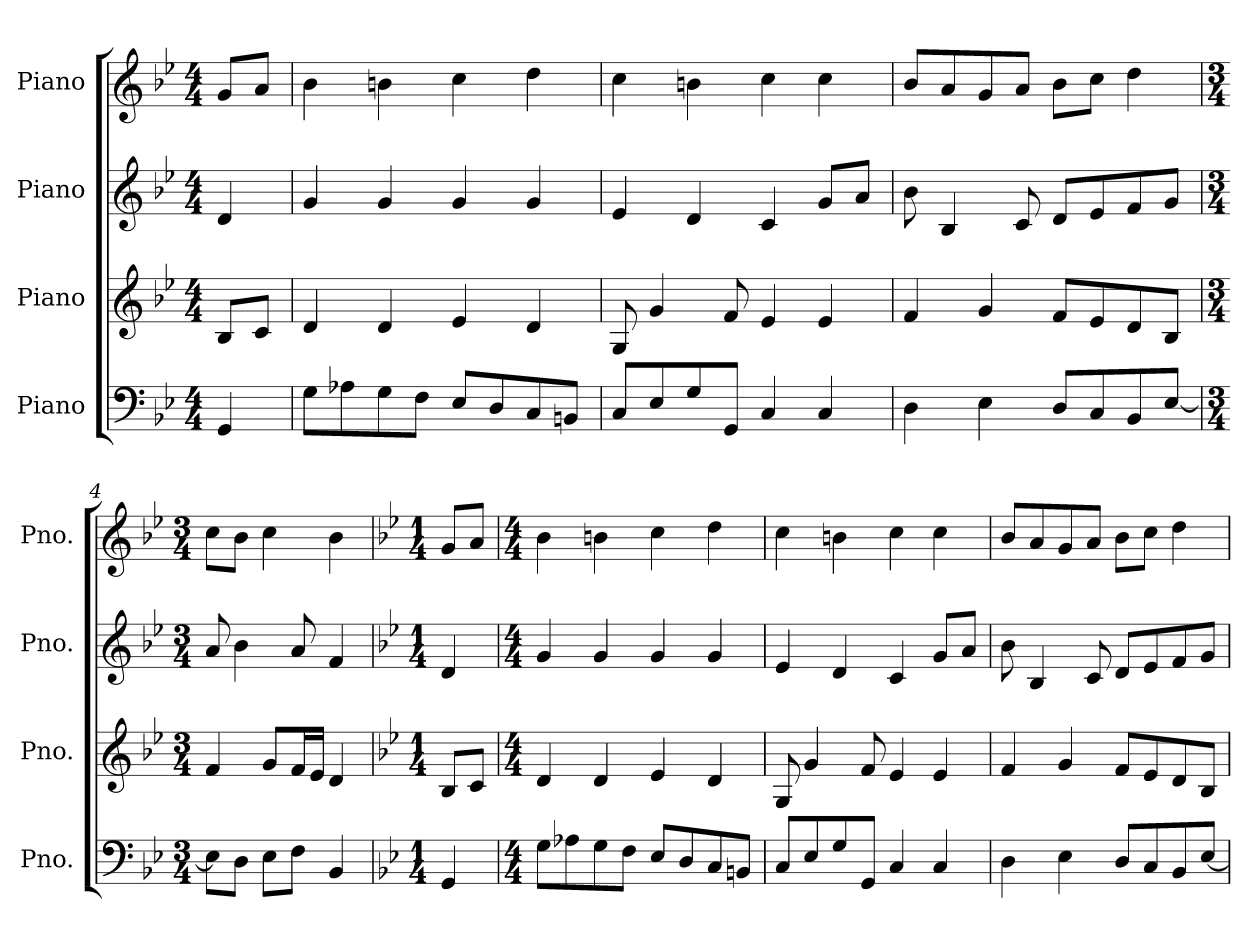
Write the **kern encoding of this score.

**kern	**kern	**kern	**kern
*part4	*part3	*part2	*part1
*staff4	*staff3	*staff2	*staff1
*I"Piano	*I"Piano	*I"Piano	*I"Piano
*I'Pno.	*I'Pno.	*I'Pno.	*I'Pno.
*clefF4	*clefG2	*clefG2	*clefG2
*k[b-e-]	*k[b-e-]	*k[b-e-]	*k[b-e-]
*M4/4	*M4/4	*M4/4	*M4/4
*MM120	*MM120	*MM120	*MM120
=	=	=	=
4GG/	8B-/L	4d/	8g/L
.	8c/J	.	8a/J
=1	=1	=1	=1
8G\L	4d/	4g/	4b-\
8A-X\	.	.	.
8G\	4d/	4g/	4bn\
8F\J	.	.	.
8E-/L	4e-/	4g/	4cc\
8D/	.	.	.
8C/	4d/	4g/	4dd\
8BBn/J	.	.	.
=2	=2	=2	=2
8C/L	8G/	4e-/	4cc\
8E-/	4g/	.	.
8G/	.	4d/	4bn\
8GG/J	8f/	.	.
4C/	4e-/	4c/	4cc\
4C/	4e-/	8g/L	4cc\
.	.	8a/J	.
=3	=3	=3	=3
4D\	4f/	8b-\	8b-/L
.	.	4B-/	8a/
4E-\	4g/	.	8g/
.	.	8c/	8a/J
8D/L	8f/L	8d/L	8b-\L
8C/	8e-/	8e-/	8cc\J
8BB-/	8d/	8f/	4dd\
[8E-/J	8B-/J	8g/J	.
=4	=4	=4	=4
*M3/4	*M3/4	*M3/4	*M3/4
8E-\L]	4f/	8a/	8cc\L
8D\J	.	4b-\	8b-\J
8E-\L	8g/L	.	4cc\
8F\J	16f/L	8a/	.
.	16e-/JJ	.	.
4BB-/	4d/	4f/	4b-\
!!LO:LB:g=z
=5	=5	=5	=5
*k[b-e-]	*k[b-e-]	*k[b-e-]	*k[b-e-]
*M1/4	*M1/4	*M1/4	*M1/4
4GG/	8B-/L	4d/	8g/L
.	8c/J	.	8a/J
=6	=6	=6	=6
*M4/4	*M4/4	*M4/4	*M4/4
8G\L	4d/	4g/	4b-\
8A-X\	.	.	.
8G\	4d/	4g/	4bn\
8F\J	.	.	.
8E-/L	4e-/	4g/	4cc\
8D/	.	.	.
8C/	4d/	4g/	4dd\
8BBn/J	.	.	.
=7	=7	=7	=7
8C/L	8G/	4e-/	4cc\
8E-/	4g/	.	.
8G/	.	4d/	4bn\
8GG/J	8f/	.	.
4C/	4e-/	4c/	4cc\
4C/	4e-/	8g/L	4cc\
.	.	8a/J	.
=8	=8	=8	=8
4D\	4f/	8b-\	8b-/L
.	.	4B-/	8a/
4E-\	4g/	.	8g/
.	.	8c/	8a/J
8D/L	8f/L	8d/L	8b-\L
8C/	8e-/	8e-/	8cc\J
8BB-/	8d/	8f/	4dd\
[8E-/J	8B-/J	8g/J	.
=	=	=	=
*-	*-	*-	*-
